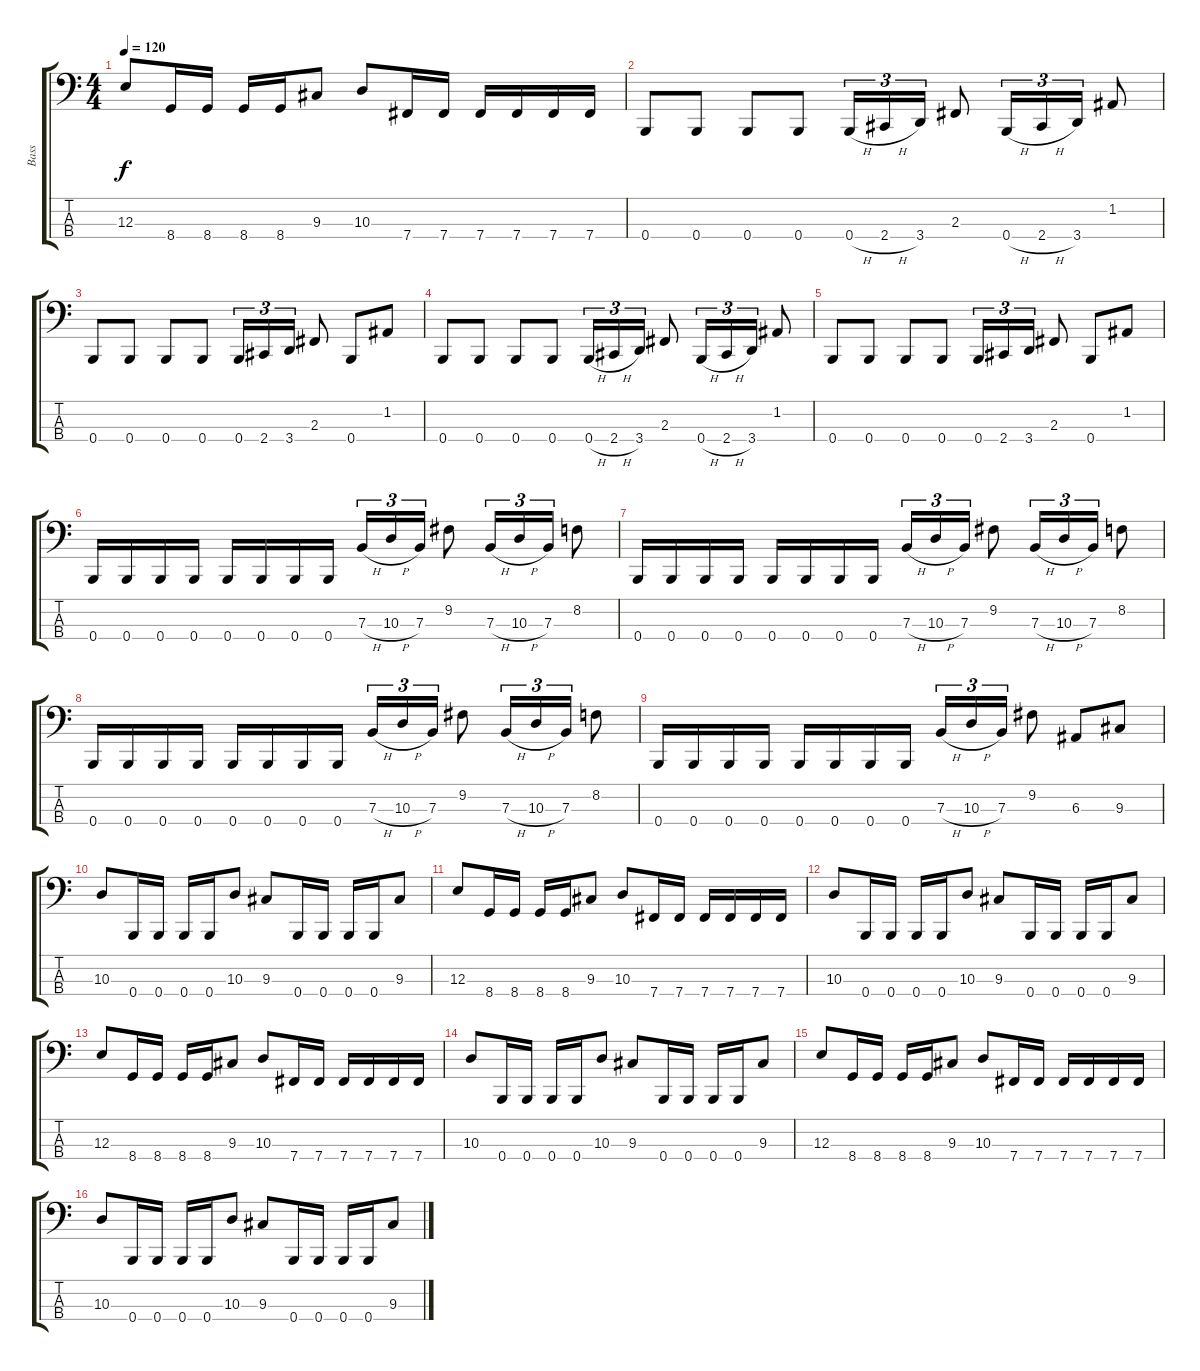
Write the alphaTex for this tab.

\track ("Bass" "Bass") {instrument electricbasspick}
\staff {score tabs}
\tuning (D2 A1 E1 B0) {hide}
\ts (4 4)
\tempo 120
\clef f4
\ks c
12.3.8{dy f} 8.4.16 8.4.16 8.4.16 8.4.16 9.3.8 10.3.8 7.4.16 7.4.16 7.4.16 7.4.16 7.4.16 7.4.16 |
0.4.8 0.4.8 0.4.8 0.4.8 0.4{h}.16{tu (3 2)} 2.4{h}.16{tu (3 2)} 3.4.16{tu (3 2)} 2.3.8 0.4{h}.16{tu (3 2)} 2.4{h}.16{tu (3 2)} 3.4.16{tu (3 2)} 1.2.8 |
0.4.8 0.4.8 0.4.8 0.4.8 0.4.16{tu (3 2)} 2.4.16{tu (3 2)} 3.4.16{tu (3 2)} 2.3.8 0.4.8 1.2.8 |
0.4.8 0.4.8 0.4.8 0.4.8 0.4{h}.16{tu (3 2)} 2.4{h}.16{tu (3 2)} 3.4.16{tu (3 2)} 2.3.8 0.4{h}.16{tu (3 2)} 2.4{h}.16{tu (3 2)} 3.4.16{tu (3 2)} 1.2.8 |
0.4.8 0.4.8 0.4.8 0.4.8 0.4.16{tu (3 2)} 2.4.16{tu (3 2)} 3.4.16{tu (3 2)} 2.3.8 0.4.8 1.2.8 |
0.4.16 0.4.16 0.4.16 0.4.16 0.4.16 0.4.16 0.4.16 0.4.16 7.3{h}.16{tu (3 2)} 10.3{h}.16{tu (3 2)} 7.3.16{tu (3 2)} 9.2.8 7.3{h}.16{tu (3 2)} 10.3{h}.16{tu (3 2)} 7.3.16{tu (3 2)} 8.2.8 |
0.4.16 0.4.16 0.4.16 0.4.16 0.4.16 0.4.16 0.4.16 0.4.16 7.3{h}.16{tu (3 2)} 10.3{h}.16{tu (3 2)} 7.3.16{tu (3 2)} 9.2.8 7.3{h}.16{tu (3 2)} 10.3{h}.16{tu (3 2)} 7.3.16{tu (3 2)} 8.2.8 |
0.4.16 0.4.16 0.4.16 0.4.16 0.4.16 0.4.16 0.4.16 0.4.16 7.3{h}.16{tu (3 2)} 10.3{h}.16{tu (3 2)} 7.3.16{tu (3 2)} 9.2.8 7.3{h}.16{tu (3 2)} 10.3{h}.16{tu (3 2)} 7.3.16{tu (3 2)} 8.2.8 |
0.4.16 0.4.16 0.4.16 0.4.16 0.4.16 0.4.16 0.4.16 0.4.16 7.3{h}.16{tu (3 2)} 10.3{h}.16{tu (3 2)} 7.3.16{tu (3 2)} 9.2.8 6.3.8 9.3.8 |
10.3.8 0.4.16 0.4.16 0.4.16 0.4.16 10.3.8 9.3.8 0.4.16 0.4.16 0.4.16 0.4.16 9.3.8 |
12.3.8 8.4.16 8.4.16 8.4.16 8.4.16 9.3.8 10.3.8 7.4.16 7.4.16 7.4.16 7.4.16 7.4.16 7.4.16 |
10.3.8 0.4.16 0.4.16 0.4.16 0.4.16 10.3.8 9.3.8 0.4.16 0.4.16 0.4.16 0.4.16 9.3.8 |
12.3.8 8.4.16 8.4.16 8.4.16 8.4.16 9.3.8 10.3.8 7.4.16 7.4.16 7.4.16 7.4.16 7.4.16 7.4.16 |
10.3.8 0.4.16 0.4.16 0.4.16 0.4.16 10.3.8 9.3.8 0.4.16 0.4.16 0.4.16 0.4.16 9.3.8 |
12.3.8 8.4.16 8.4.16 8.4.16 8.4.16 9.3.8 10.3.8 7.4.16 7.4.16 7.4.16 7.4.16 7.4.16 7.4.16 |
10.3.8 0.4.16 0.4.16 0.4.16 0.4.16 10.3.8 9.3.8 0.4.16 0.4.16 0.4.16 0.4.16 9.3.8
